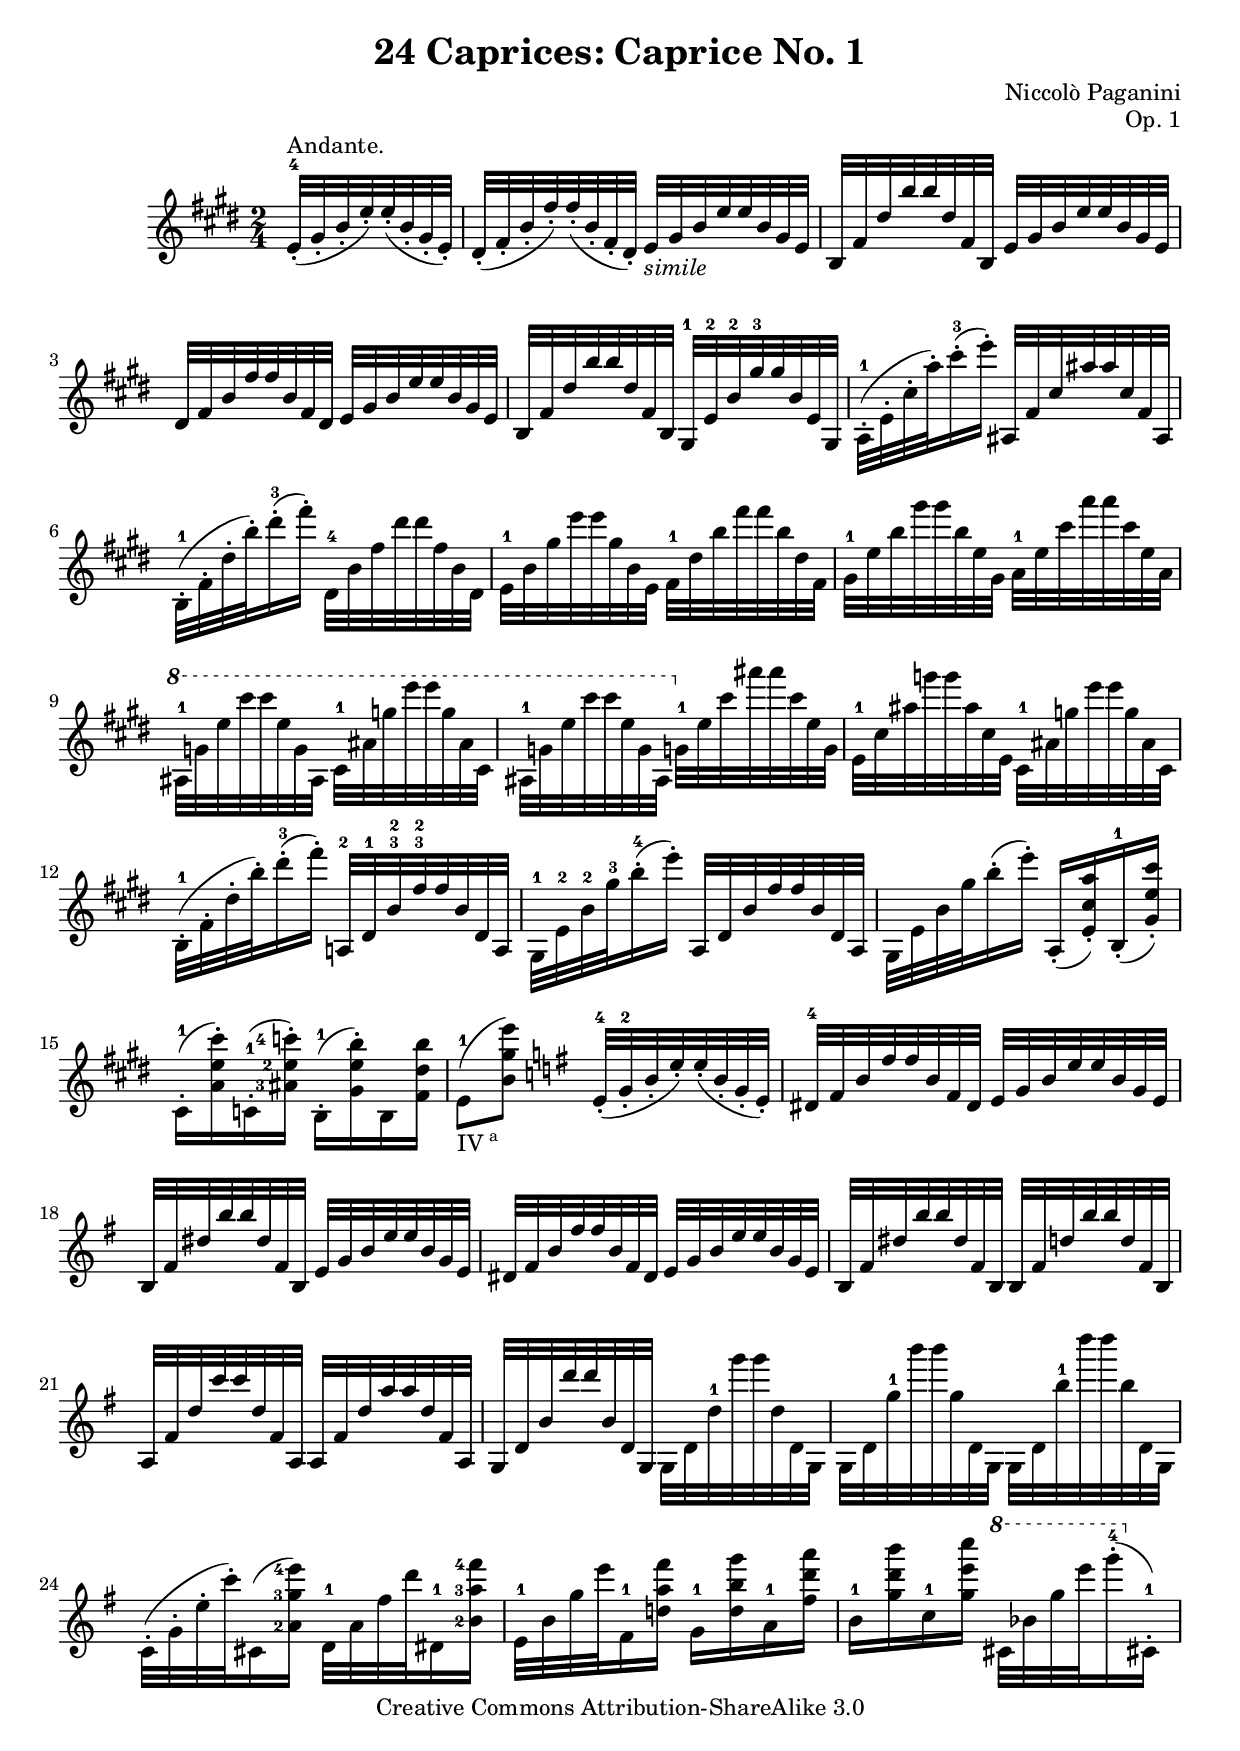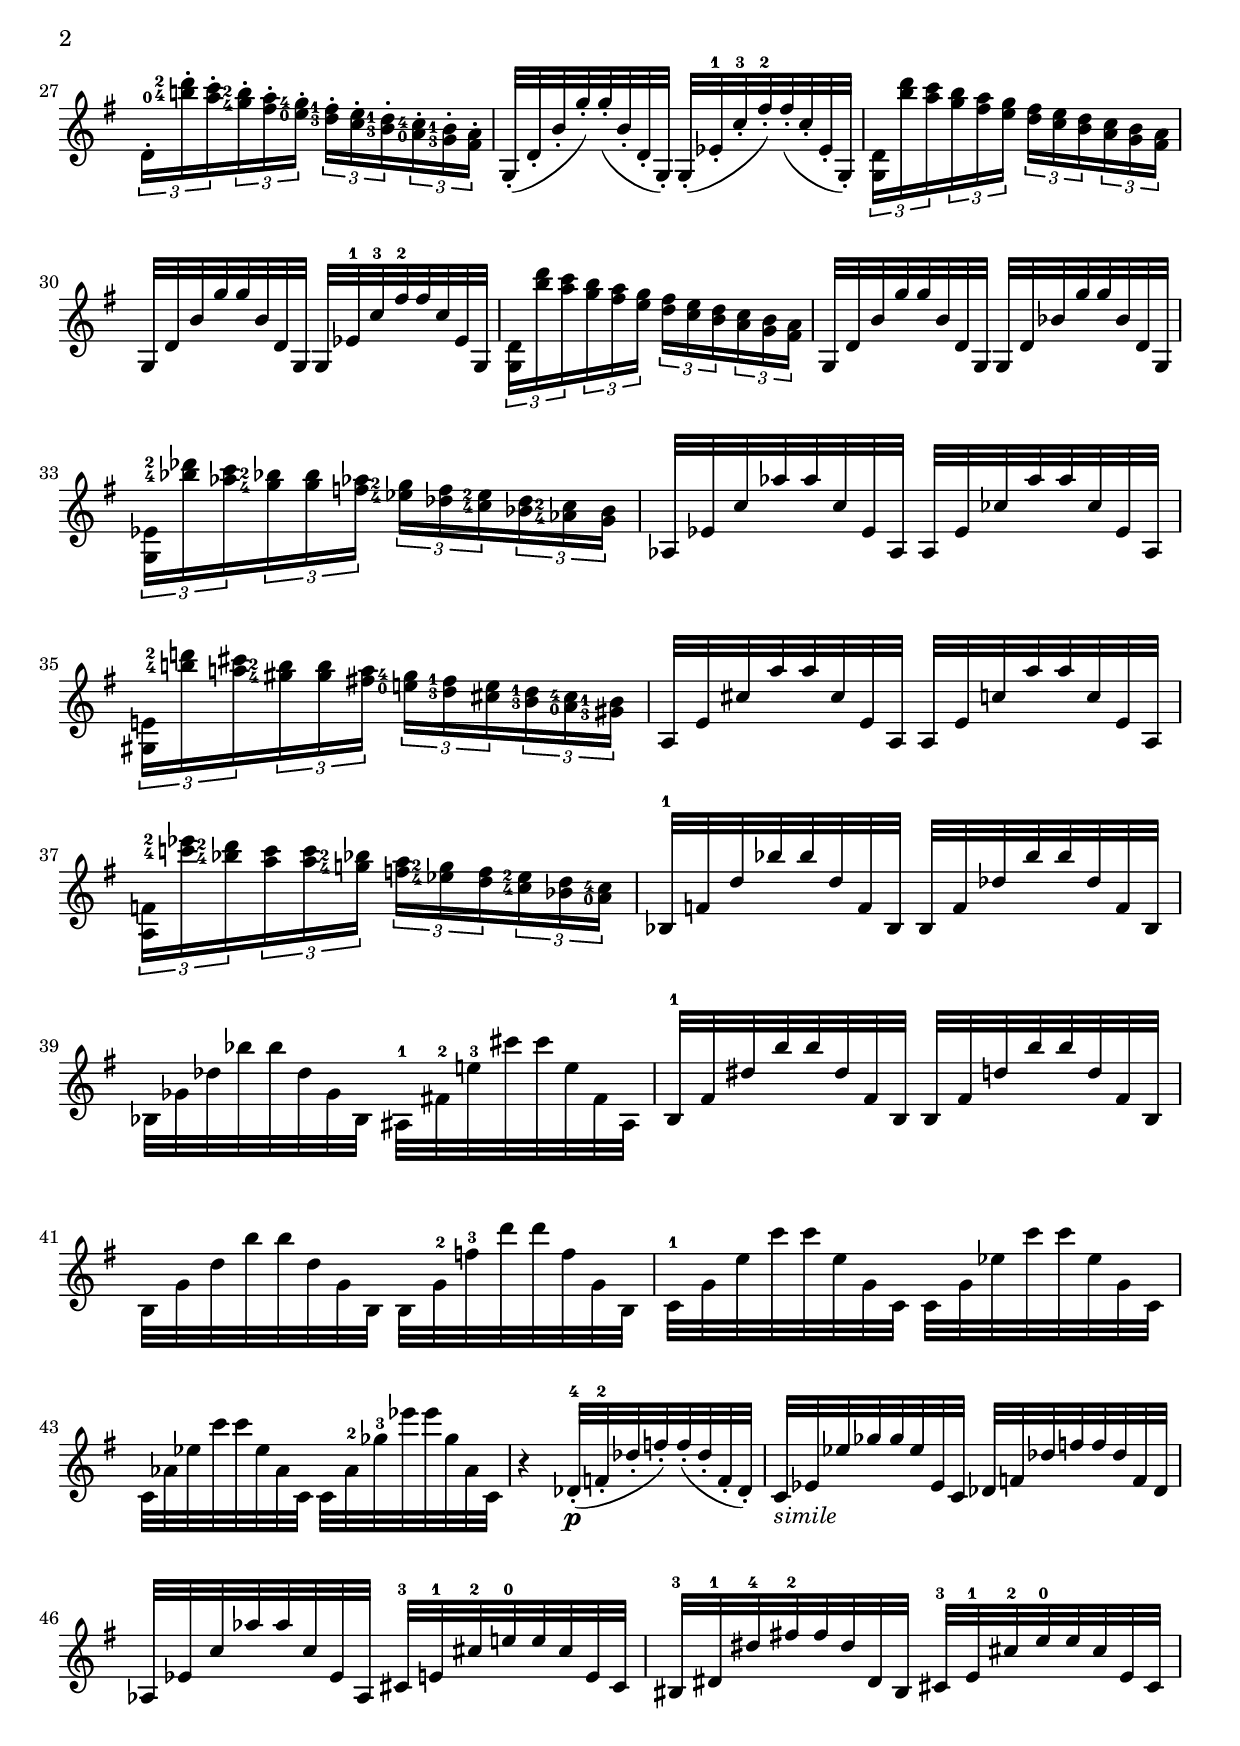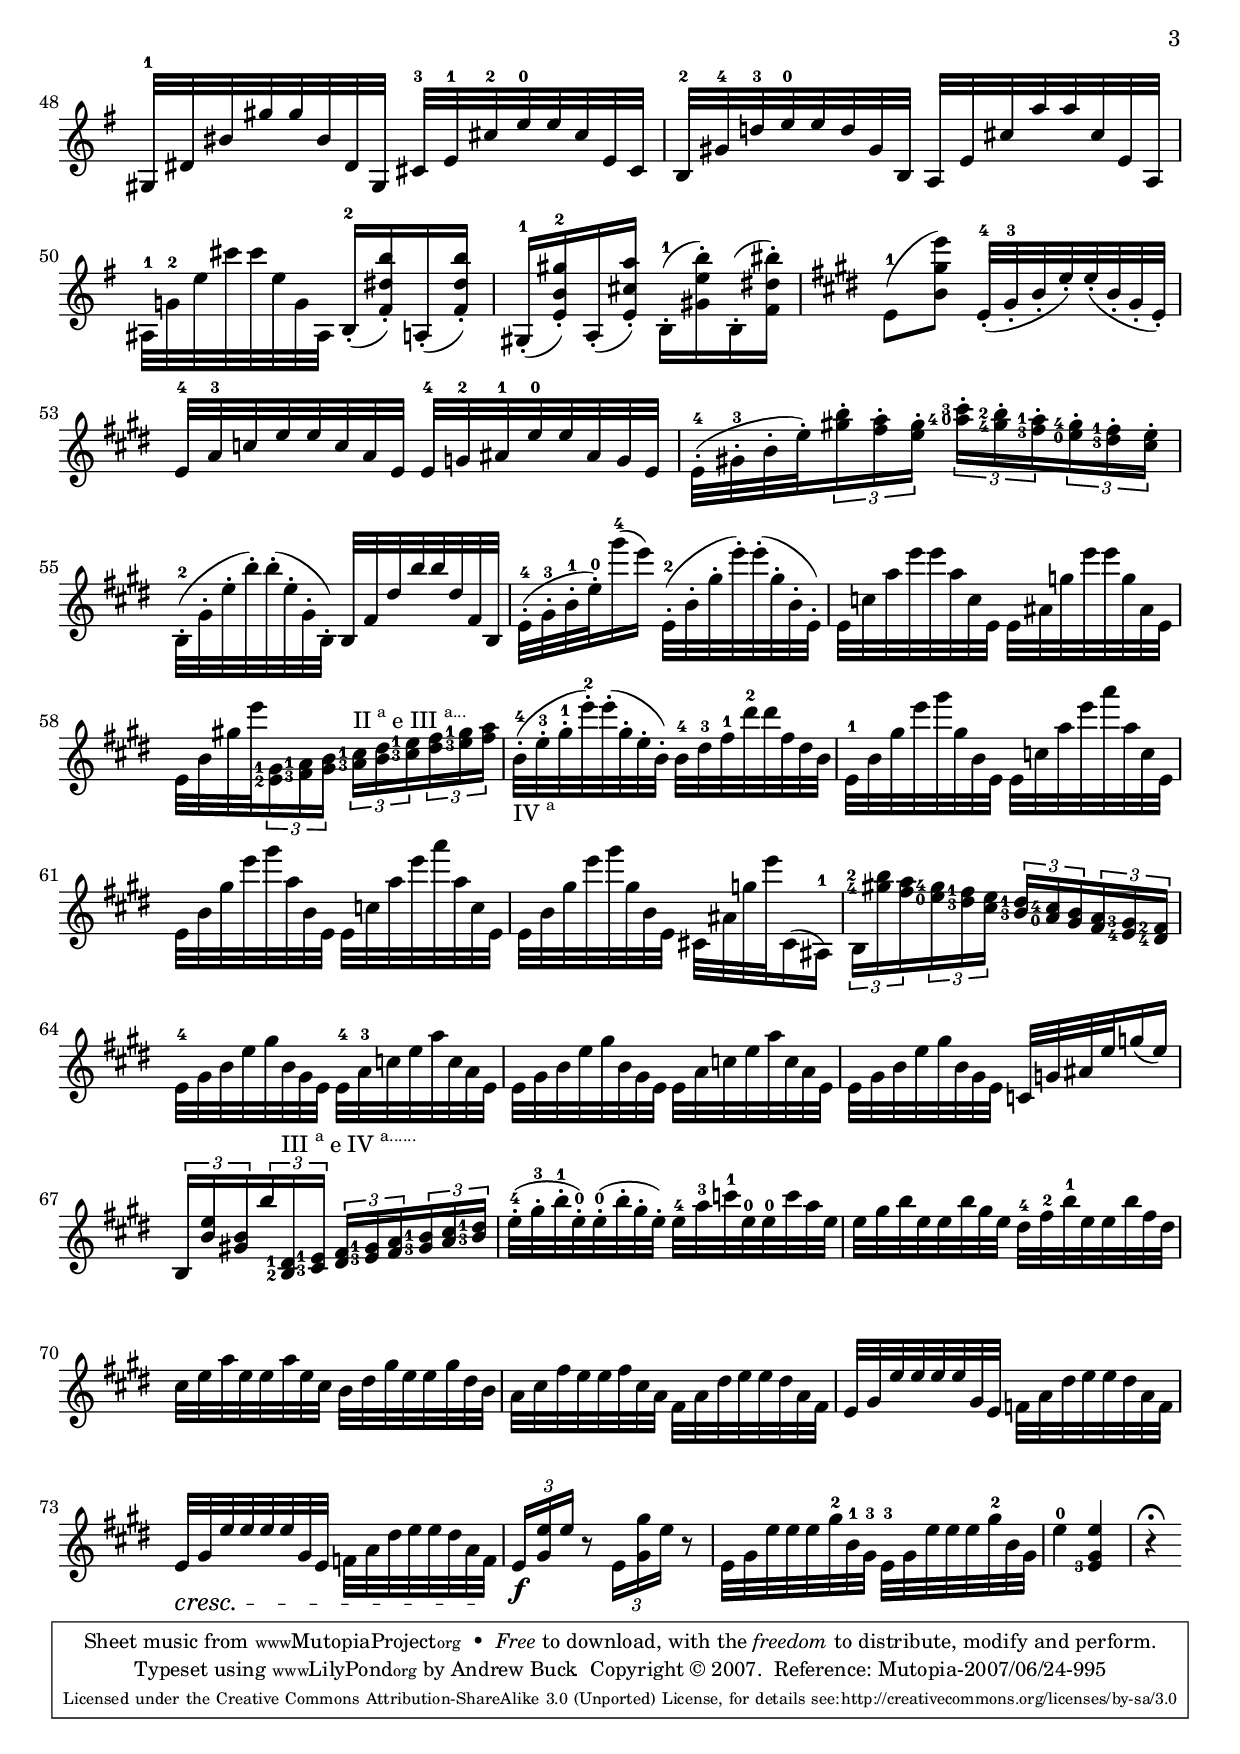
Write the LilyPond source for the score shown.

\version "2.18.0"

% ****************************** Final Version *********************************
	mbreak = { }
	renderingOff = { }
	renderingOn = { }
% ******************************************************************************

% ****************************** Draft Version *********************************
% comment out these lines to render a final version
%	mbreak = { \break }
%	renderingOff =  { \set Score.skipTypesetting = ##f }
%	renderingOn = { \set Score.skipTypesetting = ##t }
% ******************************************************************************

\header
{
	title = "24 Caprices: Caprice No. 1"
	composer = "Niccolò Paganini"
	opus = "Op. 1"

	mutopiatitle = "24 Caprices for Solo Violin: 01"
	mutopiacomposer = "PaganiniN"
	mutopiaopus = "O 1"
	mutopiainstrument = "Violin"
	date = ""
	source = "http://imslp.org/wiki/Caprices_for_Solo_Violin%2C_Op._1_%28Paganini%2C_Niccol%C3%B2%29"
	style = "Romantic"
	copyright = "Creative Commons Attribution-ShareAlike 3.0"
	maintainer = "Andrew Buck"
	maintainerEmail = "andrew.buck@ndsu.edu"
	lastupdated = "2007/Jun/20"
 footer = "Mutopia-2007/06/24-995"
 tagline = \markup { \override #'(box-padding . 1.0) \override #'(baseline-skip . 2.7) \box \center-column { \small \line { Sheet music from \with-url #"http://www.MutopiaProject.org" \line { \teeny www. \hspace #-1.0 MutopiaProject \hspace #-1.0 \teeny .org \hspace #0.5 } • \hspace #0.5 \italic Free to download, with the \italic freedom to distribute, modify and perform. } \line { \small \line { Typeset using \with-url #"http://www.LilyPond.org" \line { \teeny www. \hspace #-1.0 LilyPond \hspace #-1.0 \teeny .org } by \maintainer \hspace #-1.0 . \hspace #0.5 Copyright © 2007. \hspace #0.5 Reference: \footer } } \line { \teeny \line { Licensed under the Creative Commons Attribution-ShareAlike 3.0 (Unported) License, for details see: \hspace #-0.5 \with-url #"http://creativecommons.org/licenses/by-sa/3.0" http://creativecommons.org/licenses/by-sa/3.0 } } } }
}

\version "2.18.0"

capriceOne = {

\set Staff.midiInstrument = "violin"

\key e \major
\time 2/4

\relative c'
{
	% Page 1 - Line 1 - Measure (upbeat) 1
	\partial 32*8 e32-.-4^\markup{Andante.}( gis-. b-. e-.)	e-.( b-. gis-. e-.)		| %-Checked
	dis-.( fis-. b-. fis'-.)	fis-.( b,-. fis-. dis-.)	e_\markup{\italic{simile}} gis b e	e b gis e		| %-Checked
	b fis' dis' b'	b dis, fis, b,	e gis b e	e b gis e		| %-Checked
	dis fis b fis'	fis b, fis dis	e gis b e	e b gis e		| %-Checked
	\mbreak

	% Page 1 - Line 2 - Measure 4
	b fis' dis' b'	b dis, fis, b,	gis-1 e'-2 b'-2 gis'-3	gis b, e, gis,		| %-Checked
	a-.-1( e'-. cis'-. a'-.)	cis16-.-3( e-.)	ais,,,32 fis' cis' ais'	ais cis, fis, ais,		| %-Checked
	b-.-1( fis'-. dis'-. b'-.)	dis16-.-3( fis-.)	dis,,32-4 b' fis' dis'	dis fis, b, dis,		| %-Checked
	e-1 b' gis' e'	e gis, b, e,	fis-1 dis' b' fis'	fis b, dis, fis,		| %-Checked
	\mbreak

	% Page 1 - Line 3 - Measure 8
	gis-1 e' b' gis'	gis b, e, gis,	a-1 e' cis' a'	a cis, e, a,		| %-Checked
	\ottava #1 ais-1 g' e' cis'	cis e, g, ais,	cis-1 ais' g' e'	e g, ais, cis,		| %-Checked
	ais-1 g' e' cis'	cis e, g, ais,	\ottava #0 g-1 e' cis' ais'	ais cis, e, g,		| %-Checked
	e-1 cis' ais' g'	g ais, cis, e,	cis-1 ais' g' e'	e g, ais, cis,		| %-Checked
	\mbreak

	% Page 1 - Line 4 - Measure 12
	b-.-1( fis'-. dis'-. b'-.)	dis16-.-3( fis-.)	a,,,!32-2 dis-1 b'-3-2 fis'-3-2	fis b, dis, a		| %-Checked
	gis-1 e'-2 b'-2 gis'-3	b16-.-4( e-.)	a,,,32 dis b' fis'	fis b, dis, a		| %-Checked
	gis e' b' gis'	b16-.( e-.)	a,,,16-.( < e' cis' a' >-.) b-.-1( < gis' e' cis' >-.)		| %-Checked
	cis,-.-1( < a' e' cis' >-.)
		\set fingeringOrientations = #'(left left left)
		c,-.-1( < ais'-3 e'-2 c'!-4 >-.)	b,-.-1( < gis' e' b' >-.)	b, < fis' dis' b' >		| %-Checked
	\mbreak

	% Page 1 - Line 5 - Measure 16
	e8-1_\markup{IV\super{a}}( < b' gis' e' >) \key g \major e,32-.-4( g-.-2 b-. e-.) e-.( b-. g-. e-.)		| %-Checked
	dis-4 fis b fis'	fis b, fis dis	e g b e	e b g e		| %-Checked
	b fis' dis' b'	b dis, fis, b,	e g b e	e b g e		| %-Checked
	dis fis b fis'	fis b, fis dis	e g b e	e b g e		| %-Checked
	\mbreak

	% Page 1 - Line 6 - Measure 20
	b fis' dis' b'	b dis, fis, b,	b fis' d' b'	b d, fis, b,		| %-Checked
	a fis' d' c'	c d, fis, a,	a fis' d' a'	a d, fis, a,		| %-Checked
	g d' b' d'	d b, d, g,	g d' d'-1 g'	g d, d, g,		| %-Checked
	g d' g'-1 b'	b g, d, g,	g d' b''-1 d'	d b, d,, g,		| %-Checked
	\mbreak

	% Page 1 - Line 7 - Measure 24
	c-.( g'-. e'-. c'-.)	cis,,16( < a'-2 g'-3 e'-4 >)	d,32-1 a' fis' d'	dis,,16-1 < b'-2 a'-3 fis'-4 >		| %-Checked
	e,32-1 b' g' e'	fis,,16-1 < d'! a' fis' >	g,16-1 < d' b' g' >	a-1 < fis' d' a' >		| %-Checked
	b,-1 < g' d' b' >	c,-1 < g' e' c' >	\ottava #1 cis,32 bes' g' e'	g16-.-4( \ottava #0 cis,,,,-.-1)		| %-Checked
	\tuplet 3/2 { d16-.-0 < b''!-4 d-2 >-. < a c >-. }	\tuplet 3/2 { < g-4 b-2 >-. < fis a >-. < e-0 g-4 >-. }	\tuplet 3/2 { < d-3 fis-1 >-. < c e >-. < b-3 d-1 >-. }	\tuplet 3/2 { < a-0 c-4 >-. < g-3 b-1 >-. < fis a >-. }		| %-Checked
	\mbreak

	% Page 1 - Line 8 - Measure 28
	g,32-.( d'-. b'-. g'-.)	g-.( b,-. d,-. g,-.)	g-.( ees'-.-1 c'-.-3 fis-.-2)	fis-.( c-. ees,-. g,-.)		| %-Checked
	\tuplet 3/2 { < g d' >16 < b'' d > < a c > }	\tuplet 3/2 { < g b > < fis a > < e g > }	\tuplet 3/2 { < d fis > < c e > < b d > }	\tuplet 3/2 { < a c > < g b > < fis a > }		| %-Checked
	g,32 d' b' g'	g b, d, g,	g ees'-1 c'-3 fis-2	fis c ees, g,		| %-Checked
	\tuplet 3/2 { < g d' >16 < b'' d > < a c > }	\tuplet 3/2 { < g b > < fis a > < e g > }	\tuplet 3/2 { < d fis > < c e > < b d > }	\tuplet 3/2 { < a c > < g b > < fis a > }		| %-Checked
	\mbreak

	% Page 1 - Line 9 - Measure 32
	g,32 d' b' g'	g b, d, g,	g d' bes' g'	g bes, d, g,		| %-Checked
	\tuplet 3/2 { < g ees' >16 < bes''-4 des-2 > < aes c > }	\tuplet 3/2 { < g-4 bes!-2 > < g bes > < f aes! > }	\tuplet 3/2 { < ees-4 g-2 > < des f > < c-4 ees-2 > }	\tuplet 3/2 { < bes des > < aes-4 c-2 > < g bes > }		| %-Checked
	aes,32 ees' c' aes'	aes c, ees, aes,	aes ees' ces' aes'	aes ces, ees, aes,		| %-Checked
	\mbreak

	% Page 1 - Line 10 - Measure 35
	\tuplet 3/2 { < gis e'! >16 < b''!-4 d!-2 > < a! cis > }	\tuplet 3/2 { < gis-4 b-2 > < gis b > < fis! a > }	\tuplet 3/2 { < e!-0 gis-4 > < d-3 fis-1 > < cis e > }	\tuplet 3/2 { < b-3 d-1 > < a-0 cis-4 > < gis-3 b -1 > }		| %-Checked
	a,32 e' cis' a'	a cis, e, a,	a e' c' a'	a c, e, a,		| %-Checked
	\tuplet 3/2 { < a f' >16 < c''!-4 ees-2 > < bes-4 d-2 > }	\tuplet 3/2 { < a c > < a c > < g!-4 bes!-2 > }	\tuplet 3/2 { < f a > < ees-4 g-2 > < d f > }	\tuplet 3/2 { < c-4 ees-2 > < bes d > < a-0 c-4 > }		| %-Checked
	\mbreak

	% Page 2 - Line 1 - Measure 38
	bes,32-1 f' d' bes'	bes d, f, bes,	bes f' des' bes'	bes des, f, bes,		| %-Checked
	bes ges' des' bes'	bes des, ges, bes,	ais-1 fis'!-2 e'!-3 cis'	cis e, fis, ais,		| %-Checked
	b-1 fis' dis' b'	b dis, fis, b,	b fis' d' b'	b d, fis, b,		| %-Checked
	\mbreak

	% Page 2 - Line 2 - Measure 41
	b g' d' b'	b d, g, b,	b g'-2 f'-3 d'	d f, g, b,		| %-Checked
	c-1 g' e' c'	c e, g, c,	c g' ees' c'	c ees, g, c,		| %-Checked
	c aes' ees' c'	c ees, aes, c,	c aes'-2 ges'-3 ees'	ees ges, aes, c,		| %-Checked
	r4	des32-.-4\p( f-.-2 des'-. f-.)	f-.( des-. f,-. des-.)		| %-Checked
	\mbreak

	% Page 2 - Line 3 - Measure 45
	c_\markup{\italic{simile}} ees ees' ges	ges ees ees, c	des f des' f	f des f, des		| %-Checked
	aes ees' c' aes'	aes c, ees, aes,	cis-3 e!-1 cis'-2 e!-0	e cis e, cis		| %-Checked
	bis-3 dis-1 dis'-4 fis!-2	fis dis dis, bis	cis-3 e-1 cis'-2 e-0	e cis e, cis		| %-Checked
	\mbreak

	% Page 2 - Line 4 - Measure 48
	gis-1 dis' bis' gis'	gis bis, dis, gis,	cis-3 e-1 cis'-2 e-0	e cis e, cis		| %-Checked
	b-2 gis'-4 d'!-3 e-0	e d gis, b,	a e' cis' a'	a cis, e, a,		| %-Checked
	ais-1 g'!-2 e' cis'	cis e, g, ais,	b16-.-2( < fis' dis' b' >-.)	a,-.( < fis' dis' b' >-.)		| %-Checked
	gis,-.-1( < e' b' gis' >-.-2)	a,-.( < e' cis' a' >-.)	b-.-1( < gis' e' b' >-.)	b,-.( < fis' dis' bis' >-.)		| %-Checked
	\key e \major
	\mbreak

	% Page 2 - Line 5 - Measure 52
	e8-1( < b' gis' e' >)	e,32-.-4( gis-.-3 b-. e-.)	e-.( b-. gis-. e-.)		| %-Checked
	e-4 a-3 c e	e c a e	e-4 g-2 ais-1 e'-0	e ais, g e		| %-Checked
	e-.-4( gis!-.-3 b-. e-.)	\tuplet 3/2 { < gis! b >16-. < fis a >-. < e gis >-. }	\tuplet 3/2 { < a-0-4 cis-3 >-. < gis-4 b-2 >-. < fis-3 a-1 >-. }	\tuplet 3/2 { < e-0 gis-4 >-. < dis-3 fis-1 > -. < cis e >-. }		| %-Checked
	b,32-.-2( gis'-. e'-. b'-.)	b-.( e,-. gis,-. b,-.)	b fis' dis' b'	b dis, fis, b,		| %-Checked
	\mbreak

	% Page 2 - Line 6 - Measure 56
	e-.-4( gis-.-3 b-.-1 e-.-0)	gis'16-4( e)	e,,32-.-2( b'-. gis'-. e'-.)	e-.( gis,-. b,-. e,-.)		| %-Checked
	e c' a' e'	e a, c, e,	e ais g' e'	e g, ais, e		| %-Checked
	e b' gis'! e'	\tuplet 3/2 { < e,,-2 gis-1 >16 < fis-3 a-1 > < gis b > }	\tuplet 3/2 { < a-3 cis-1 >^\markup{II\super{a} e III\super{a...}} < b dis > < cis-3 e-1 > }	\tuplet 3/2 { < dis fis > < e-3 gis-1 > < fis a > }		| %-Checked
	b,32-.-4(_\markup{IV\super{a}} e-.-3 gis-.-1 e'-.-2)	e-.( gis,-. e-. b-.)	b-4 dis-3 fis-1 dis'-2	dis fis, dis b		| %-Checked
	\mbreak

	% Page 2 - Line 7 - Measure 60
	e,-1 b' gis' e'	gis gis, b, e,	e c' a' e'	a a, c, e,		| %-Checked
	e b' gis' e'	gis a, b, e,	e c' a' e'	a a, c, e,		| %-Checked
	e b' gis' e'	gis gis, b, e,	cis! ais' g' e'	cis,,16( ais-1)		| %-Checked
	\tuplet 3/2 { b < gis''!-4 b-2 > < fis a > }	\tuplet 3/2 { < e-0 gis-4 > < dis-3 fis-1 > < cis e > }	\tuplet 3/2 { < b-3 dis-1 > < a-0 cis-4 > < gis b > }	\tuplet 3/2 { < fis a > < e-4 gis-3 > < dis-4 fis-2 > }		| %-Checked
	\mbreak

	% Page 2 - Line 8 - Measure 64
	e32-4 gis b e	gis b, gis e	e-4 a-3 c e	a c, a e		| %-Checked
	e gis b e	gis b, gis e	e a c e	a c, a e		| %-Checked
	e gis b e	gis b, gis e	c g' ais e'	g16( e)		| %-Checked
	\tuplet 3/2 { b, < b' e > < gis! b > }	\tuplet 3/2 { b' < b,,-2 dis-1 >^\markup{III\super{a} e IV\super{a......}} < cis-3 e-1 > }	\tuplet 3/2 { < dis fis > < e-3 gis-1 > < fis a > }	\tuplet 3/2 { < gis-3 b-1 > < a cis > < b-3 dis-1 > }		| %-Checked
	\mbreak

	% Page 2 - Line 9 - Measure 68
	e32-.-4( gis-.-3 b-.-1 e,-.-0)	e-.-0( b'-. gis-. e-.)	e-4 a-3 c-1 e,-0	e-0 c' a e		| %-Checked
	e gis b e,	e b' gis e	dis-4 fis-2 b-1 e,	e b' fis dis		| %-Checked
	cis e a e	e a e cis	b dis gis e	e gis dis b		| %-Checked
	a cis fis e	e fis cis a	fis a dis e	e dis a fis		| %-Checked
	\mbreak

	% Page 2 - Line 10 - Measure 72
	e gis e' e	e e gis, e	f a dis e	e dis a f		| %-Checked
	\crescTextCresc
	e\< gis e' e	e e gis, e	f a dis e	e dis a f\!		| %-Checked
	\tuplet 3/2 { e16\f < gis e' > e' }	r8	\tuplet 3/2 { e,16 < gis gis' > e' }	r8		| %-Checked
	e,32 gis e' e	e gis-2 b,-1 gis-3	e-3 gis e' e	e gis-2 b, gis		| %-Checked
	e'4-0	< e,-3 gis e' > r4\fermata 				%-End of Piece
	\pageBreak
}

}


\score
{
	\capriceOne

	\layout { }
	\midi { }
}
